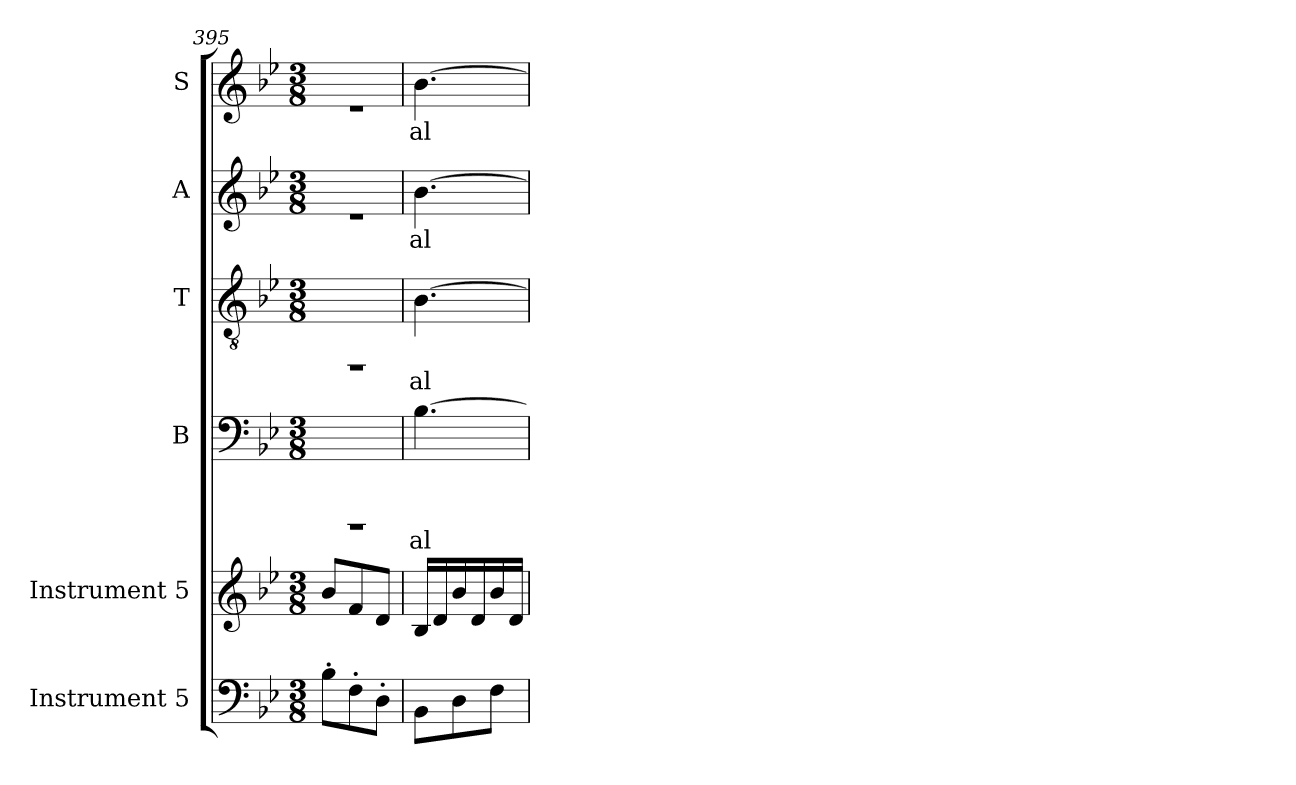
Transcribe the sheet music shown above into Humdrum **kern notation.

**kern	**kern	**kern	**text	**kern	**text	**kern	**text	**kern	**text
*part6	*part5	*part4	*part4	*part3	*part3	*part2	*part2	*part1	*part1
*staff6	*staff5	*staff4	*staff4	*staff3	*staff3	*staff2	*staff2	*staff1	*staff1
*I"Instrument 5	*I"Instrument 5	*I"B	*	*I"T	*	*I"A	*	*I"S	*
*	*	*I'B	*	*I'T	*	*I'A	*	*I'S	*
*clefF4	*clefG2	*clefF4	*	*clefGv2	*	*clefG2	*	*clefG2	*
*k[b-e-]	*k[b-e-]	*k[b-e-]	*	*k[b-e-]	*	*k[b-e-]	*	*k[b-e-]	*
*B-:	*B-:	*B-:	*	*B-:	*	*B-:	*	*B-:	*
*M3/8	*M3/8	*M3/8	*	*M3/8	*	*M3/8	*	*M3/8	*
=395	=395	=395	=395	=395	=395	=395	=395	=395	=395
8B-'>\L	8b-/L	4.rBBBB	.	4.rEE	.	4.re	.	4.re	.
8F'>\	8f/	.	.	.	.	.	.	.	.
8D'>\J	8d/J	.	.	.	.	.	.	.	.
=396	=396	=396	=396	=396	=396	=396	=396	=396	=396
!	!	!	!LO:LY:b:cj	!	!LO:LY:b:cj	!	!LO:LY:b:cj	!	!LO:LY:b:cj
8BB-\L	16B-/L	[>4.B-\	al	[>4.B-\	al-	[>4.b-\	al-	[>4.b-\	al
.	16d/	.	.	.	.	.	.	.	.
8D\	16b-/	.	.	.	.	.	.	.	.
.	16d/	.	.	.	.	.	.	.	.
8F\J	16b-/	.	.	.	.	.	.	.	.
.	16d/J	.	.	.	.	.	.	.	.
=	=	=	=	=	=	=	=	=	=
*-	*-	*-	*-	*-	*-	*-	*-	*-	*-
